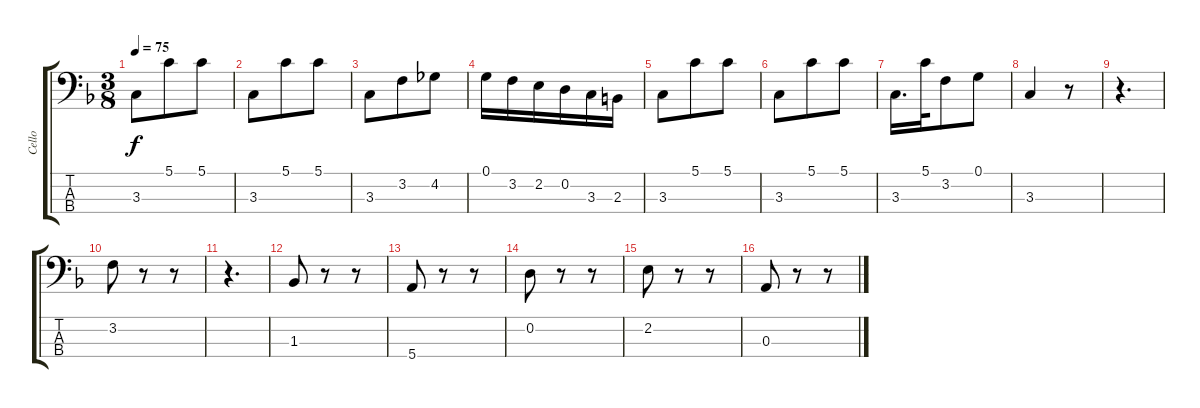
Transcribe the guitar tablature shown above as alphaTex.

\track ("Cello " "Cello ") {instrument acousticbass}
\staff {score tabs}
\tuning (G2 D2 A1 E1) {hide}
\ts (3 8)
\tempo 75
\clef f4
\ks f
3.3.8{dy f} 5.1.8 5.1.8 |
3.3.8 5.1.8 5.1.8 |
3.3.8 3.2.8 4.2.8 |
0.1.16 3.2.16 2.2.16 0.2.16 3.3.16 2.3.16 |
3.3.8 5.1.8 5.1.8 |
3.3.8 5.1.8 5.1.8 |
3.3.16{d} 5.1.32 3.2.8 0.1.8 |
3.3.4 r.8 |
r.4{d} |
3.2.8 r.8 r.8 |
r.4{d} |
1.3.8 r.8 r.8 |
5.4.8 r.8 r.8 |
0.2.8 r.8 r.8 |
2.2.8 r.8 r.8 |
0.3.8 r.8 r.8
